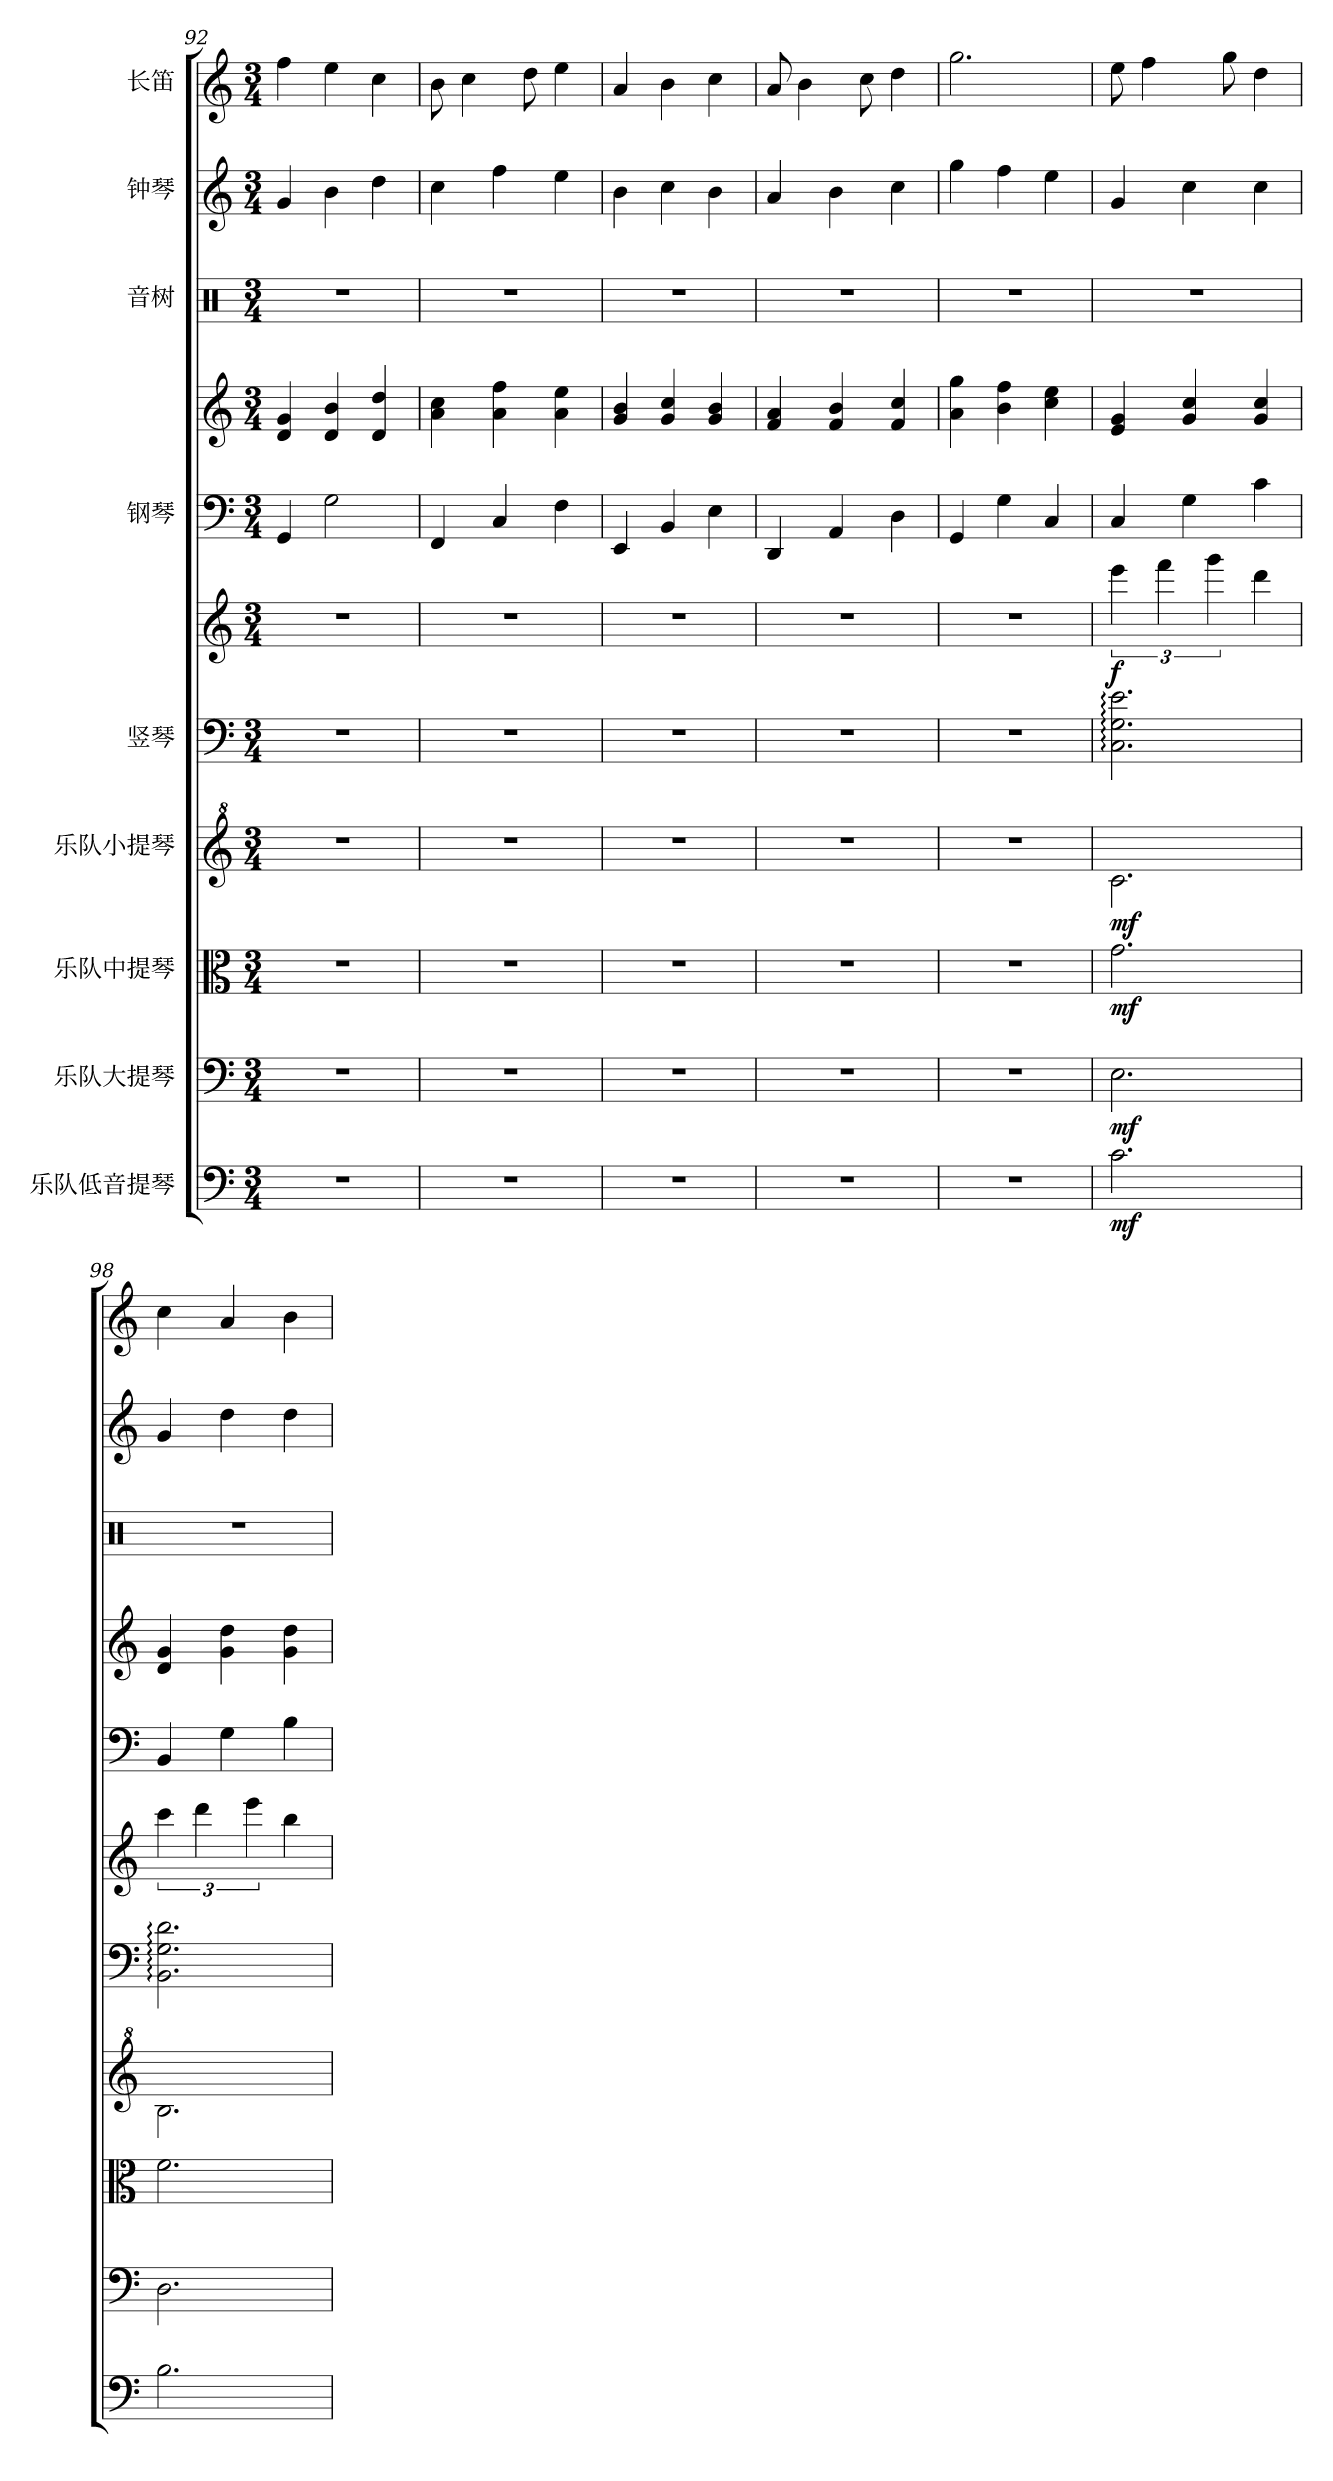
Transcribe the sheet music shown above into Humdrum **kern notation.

**kern	**dynam	**kern	**dynam	**kern	**dynam	**kern	**dynam	**kern	**kern	**dynam	**kern	**kern	**kern	**kern	**kern
*part9	*part9	*part8	*part8	*part7	*part7	*part6	*part6	*part5	*part5	*part5	*part4	*part4	*part3	*part2	*part1
*staff11	*staff11	*staff10	*staff10	*staff9	*staff9	*staff8	*staff8	*staff7	*staff6	*staff6/7	*staff5	*staff4	*staff3	*staff2	*staff1
*I"乐队低音提琴	*	*I"乐队大提琴	*	*I"乐队中提琴	*	*I"乐队小提琴	*	*I"竖琴	*	*	*I"钢琴	*	*I"音树	*I"钟琴	*I"长笛
*clefF4	*	*clefF4	*	*clefC3	*	*clefG^2	*	*clefF4	*clefG2	*	*clefF4	*clefG2	*clefX	*clefG2	*clefG2
*ITrd7c12	*	*	*	*	*	*	*	*	*	*	*	*	*	*ITrd-14c-24	*
*k[]	*	*k[]	*	*k[]	*	*k[]	*	*k[]	*k[]	*	*k[]	*k[]	*k[]	*k[]	*k[]
*M3/4	*	*M3/4	*	*M3/4	*	*M3/4	*	*M3/4	*M3/4	*	*M3/4	*M3/4	*M3/4	*M3/4	*M3/4
=92	=92	=92	=92	=92	=92	=92	=92	=92	=92	=92	=92	=92	=92	=92	=92
2.r	.	2.r	.	2.r	.	2.r	.	2.r	2.r	.	4GG/	4d/ 4g/	2.r	4ggg/	4ff\
.	.	.	.	.	.	.	.	.	.	.	2G\	4d/ 4b/	.	4bbb\	4ee\
.	.	.	.	.	.	.	.	.	.	.	.	4d/ 4dd/	.	4dddd\	4cc\
!!LO:PB:g=z
=93	=93	=93	=93	=93	=93	=93	=93	=93	=93	=93	=93	=93	=93	=93	=93
2.r	.	2.r	.	2.r	.	2.r	.	2.r	2.r	.	4FF/	4a\ 4cc\	2.r	4cccc\	8b\
.	.	.	.	.	.	.	.	.	.	.	.	.	.	.	4cc\
.	.	.	.	.	.	.	.	.	.	.	4C/	4a\ 4ff\	.	4ffff\	.
.	.	.	.	.	.	.	.	.	.	.	.	.	.	.	8dd\
.	.	.	.	.	.	.	.	.	.	.	4F\	4a\ 4ee\	.	4eeee\	4ee\
=94	=94	=94	=94	=94	=94	=94	=94	=94	=94	=94	=94	=94	=94	=94	=94
2.r	.	2.r	.	2.r	.	2.r	.	2.r	2.r	.	4EE/	4g/ 4b/	2.r	4bbb\	4a/
.	.	.	.	.	.	.	.	.	.	.	4BB/	4g/ 4cc/	.	4cccc\	4b\
.	.	.	.	.	.	.	.	.	.	.	4E\	4g/ 4b/	.	4bbb\	4cc\
=95	=95	=95	=95	=95	=95	=95	=95	=95	=95	=95	=95	=95	=95	=95	=95
2.r	.	2.r	.	2.r	.	2.r	.	2.r	2.r	.	4DD/	4f/ 4a/	2.r	4aaa/	8a/
.	.	.	.	.	.	.	.	.	.	.	.	.	.	.	4b\
.	.	.	.	.	.	.	.	.	.	.	4AA/	4f/ 4b/	.	4bbb\	.
.	.	.	.	.	.	.	.	.	.	.	.	.	.	.	8cc\
.	.	.	.	.	.	.	.	.	.	.	4D\	4f/ 4cc/	.	4cccc\	4dd\
=96	=96	=96	=96	=96	=96	=96	=96	=96	=96	=96	=96	=96	=96	=96	=96
2.r	.	2.r	.	2.r	.	2.r	.	2.r	2.r	.	4GG/	4a\ 4gg\	2.r	4gggg\	2.gg\
.	.	.	.	.	.	.	.	.	.	.	4G\	4b\ 4ff\	.	4ffff\	.
.	.	.	.	.	.	.	.	.	.	.	4C/	4cc\ 4ee\	.	4eeee\	.
=97	=97	=97	=97	=97	=97	=97	=97	=97	=97	=97	=97	=97	=97	=97	=97
!	!LO:DY:b	!	!LO:DY:b	!	!LO:DY:b	!	!LO:DY:b	!	!	!LO:DY:b	!	!	!	!	!
2.C\	mf	2.E\	mf	2.g\	mf	2.cc\	mf	2.C\: 2.G\: 2.e\:	6eee\	f	4C/	4e/ 4g/	2.r	4ggg/	8ee\
.	.	.	.	.	.	.	.	.	.	.	.	.	.	.	4ff\
.	.	.	.	.	.	.	.	.	6fff\	.	.	.	.	.	.
.	.	.	.	.	.	.	.	.	.	.	4G\	4g/ 4cc/	.	4cccc\	.
.	.	.	.	.	.	.	.	.	6ggg\	.	.	.	.	.	.
.	.	.	.	.	.	.	.	.	.	.	.	.	.	.	8gg\
.	.	.	.	.	.	.	.	.	4ddd\	.	4c\	4g/ 4cc/	.	4cccc\	4dd\
=98	=98	=98	=98	=98	=98	=98	=98	=98	=98	=98	=98	=98	=98	=98	=98
2.BB\	.	2.D\	.	2.f\	.	2.b\	.	2.BB\: 2.G\: 2.d\:	6ccc\	.	4BB/	4d/ 4g/	2.r	4ggg/	4cc\
.	.	.	.	.	.	.	.	.	6ddd\	.	.	.	.	.	.
.	.	.	.	.	.	.	.	.	.	.	4G\	4g\ 4dd\	.	4dddd\	4a/
.	.	.	.	.	.	.	.	.	6eee\	.	.	.	.	.	.
.	.	.	.	.	.	.	.	.	4bb\	.	4B\	4g\ 4dd\	.	4dddd\	4b\
=	=	=	=	=	=	=	=	=	=	=	=	=	=	=	=
*-	*-	*-	*-	*-	*-	*-	*-	*-	*-	*-	*-	*-	*-	*-	*-
